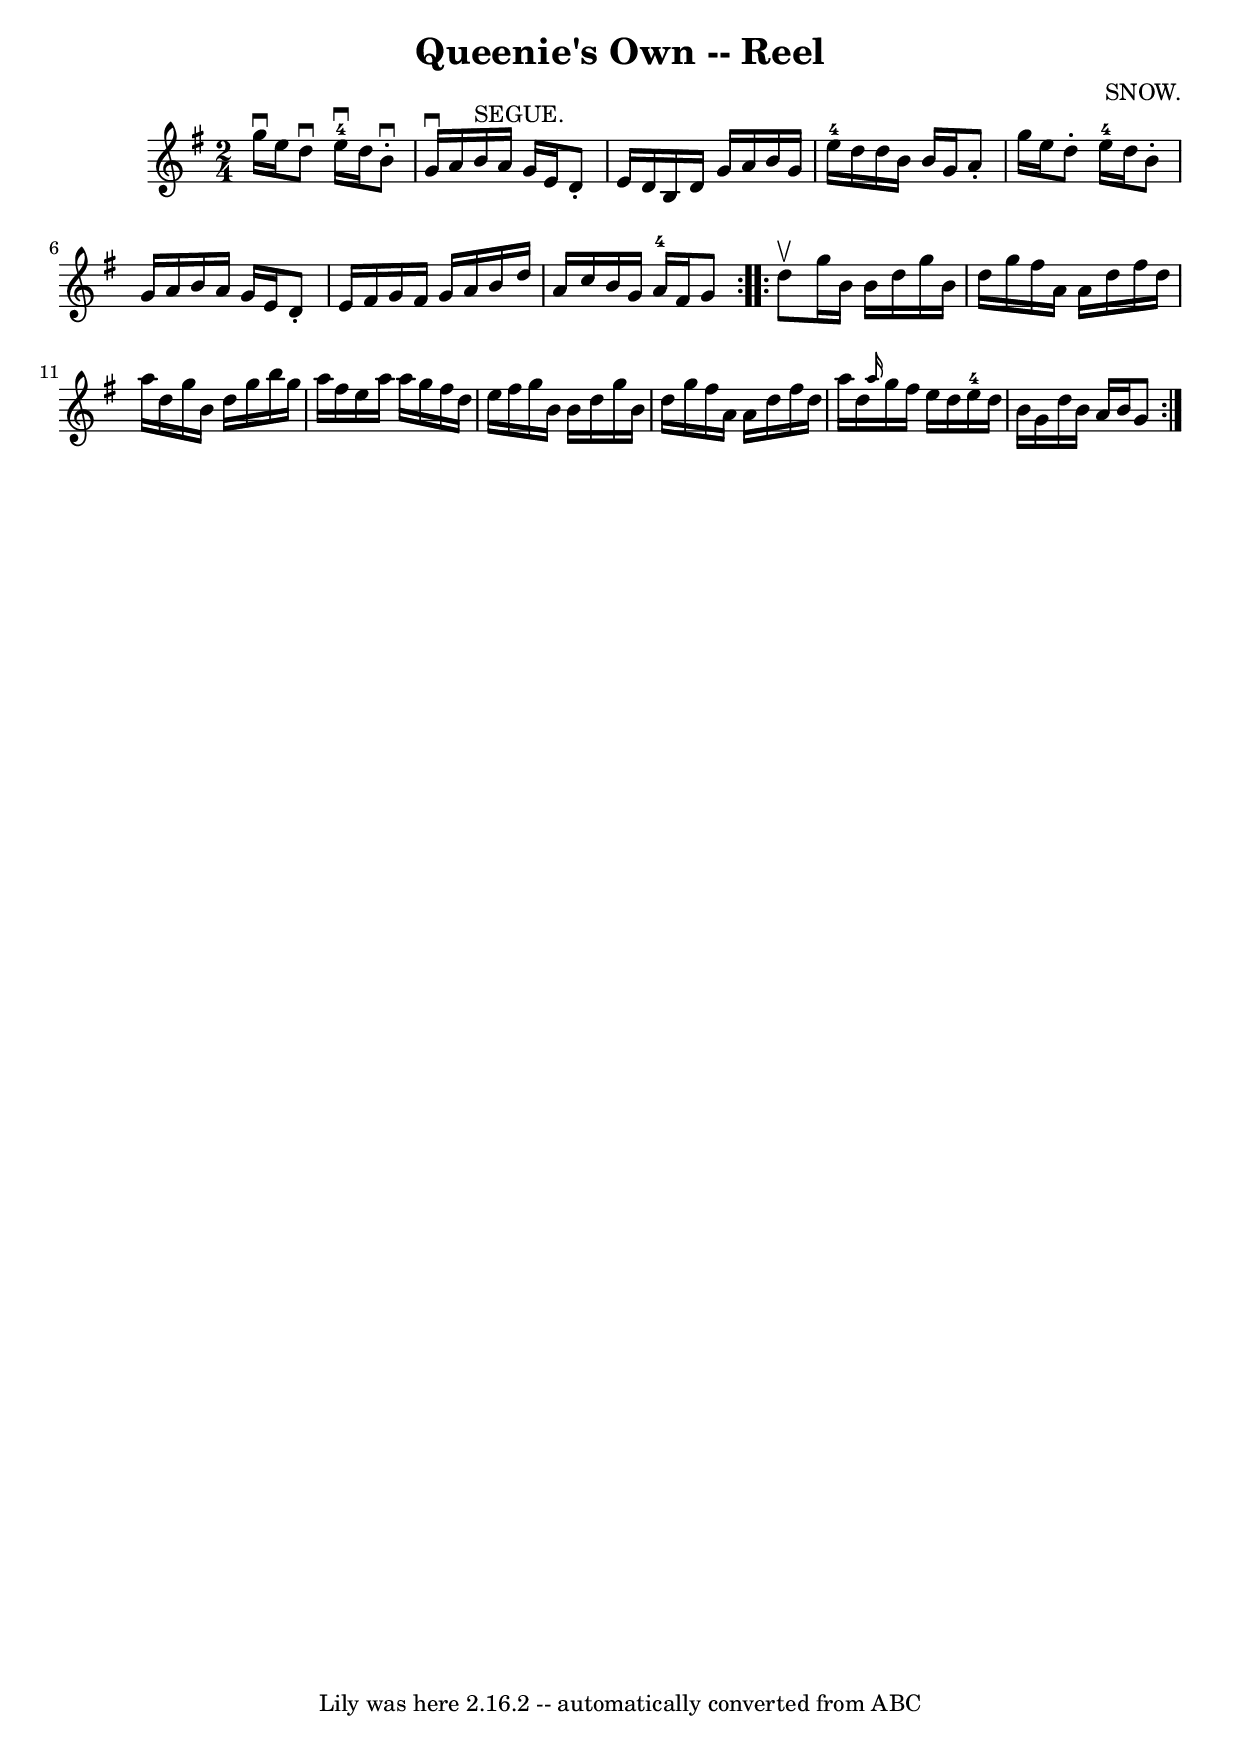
\version "2.16.2"
\include "Mammoth.ily"
\header {
  %% book = "Ryan's Mammoth Collection"
  composer = "SNOW."
  crossRefNumber = "1"
  footnotes = "\\\\375"
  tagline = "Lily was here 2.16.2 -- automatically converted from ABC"
  title = "Queenie's Own -- Reel"

}
voicedefault =  {



  \repeat volta 2 {

    \time 2/4 
    \key g \major
    g''16^\downbow e''16  |
    d''8^\downbow  
    e''16-4^\downbow d''16 b'8^\downbow-. g'16^\downbow a'16     |
    b'16^"SEGUE." a'16 g'16 e'16 d'8-. e'16 d'16     |
    b16 d'16 g'16 a'16 b'16 g'16 e''16-4 d''16     |
    d''16 b'16 b'16 g'16 a'8-. g''16 e''16     |
    d''8-. e''16-4 d''16 b'8-. g'16 a'16    |
    
    b'16 a'16 g'16 e'16 d'8-. e'16 fis'16    |
    g'16    
    fis'16 g'16 a'16 b'16 d''16 a'16 c''16    |
    b'16    
    g'16 a'16-4 fis'16 g'8  
  }     
  \repeat volta 2 {
    d''8^\upbow  |
    g''16 b'16 b'16 d''16 g''16 b'16 d''16 g''16   |
    fis''16 a'16 a'16 d''16 fis''16 d''16 a''16    
    d''16    |
    g''16 b'16 d''16 g''16 b''16 g''16 a''16  
    fis''16    |
    e''16 a''16 a''16 g''16 fis''16 d''16    
    e''16 fis''16    |
    g''16 b'16 b'16 d''16 g''16    
    b'16 d''16 g''16    |
    fis''16 a'16 a'16 d''16    
    fis''16 d''16 a''16 d''16    |
    \grace { a''16  
	   } g''16    
    fis''16 e''16 d''16 e''16-4 d''16 b'16 g'16    |
    
    d''16 b'16 a'16 b'16 g'8    
  }   

}

\score{
  <<

    \context Staff="default"
    {
      \voicedefault 
      
    }

  >>
  \layout {
    
  }
  \midi {
  }

}
